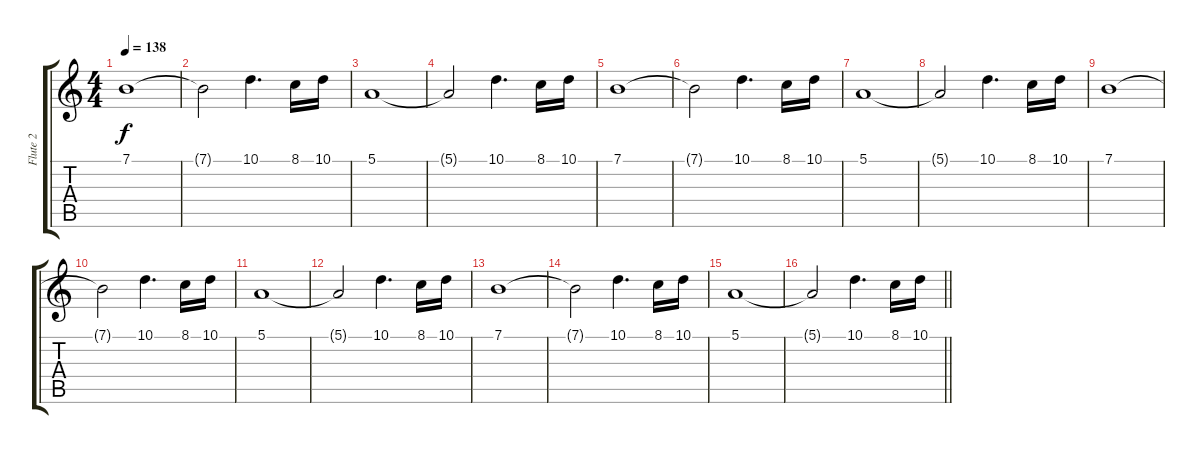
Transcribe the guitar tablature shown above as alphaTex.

\track ("Flute 2" "Flute 2") {instrument oboe}
\staff {score tabs}
\tuning (E4 B3 G3 D3 A2 E2) {hide}
\ts (4 4)
\tempo 138
\clef g2
\ks c
7.1.1{dy f} |
7.1{t}.2 10.1.4{d} 8.1.16 10.1.16 |
5.1.1 |
5.1{t}.2 10.1.4{d} 8.1.16 10.1.16 |
7.1.1 |
7.1{t}.2 10.1.4{d} 8.1.16 10.1.16 |
5.1.1 |
5.1{t}.2 10.1.4{d} 8.1.16 10.1.16 |
7.1.1 |
7.1{t}.2 10.1.4{d} 8.1.16 10.1.16 |
5.1.1 |
5.1{t}.2 10.1.4{d} 8.1.16 10.1.16 |
7.1.1 |
7.1{t}.2 10.1.4{d} 8.1.16 10.1.16 |
5.1.1 |
\barLineRight lightlight
5.1{t}.2 10.1.4{d} 8.1.16 10.1.16
